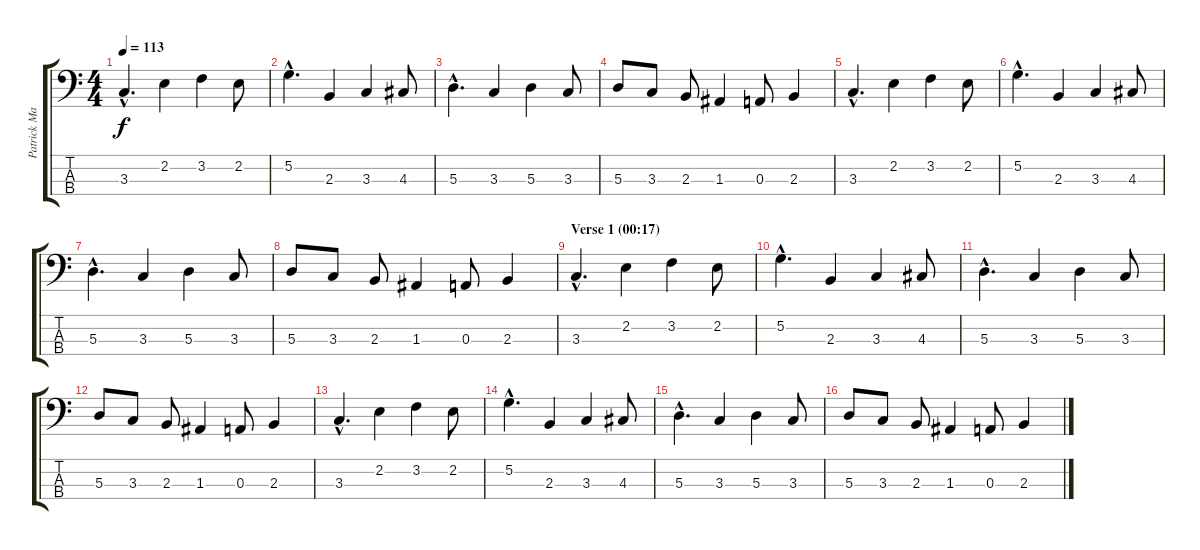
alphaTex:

\track ("Patrick Matthews" "Patrick Ma") {instrument electricbassfinger}
\staff {score tabs}
\tuning (G2 D2 A1 E1) {hide}
\ts (4 4)
\tempo 113
\clef f4
\ks c
3.3{hac}.4{d dy f instrument electricbassfinger} 2.2.4 3.2.4 2.2.8 |
5.2{hac}.4{d} 2.3.4 3.3.4 4.3.8 |
5.3{hac}.4{d} 3.3.4 5.3.4 3.3.8 |
5.3.8 3.3.8 2.3.8 1.3.4 0.3.8 2.3.4 |
3.3{hac}.4{d} 2.2.4 3.2.4 2.2.8 |
5.2{hac}.4{d} 2.3.4 3.3.4 4.3.8 |
5.3{hac}.4{d} 3.3.4 5.3.4 3.3.8 |
5.3.8 3.3.8 2.3.8 1.3.4 0.3.8 2.3.4 |
\section ("" "Verse 1 (00:17)")
3.3{hac}.4{d} 2.2.4 3.2.4 2.2.8 |
5.2{hac}.4{d} 2.3.4 3.3.4 4.3.8 |
5.3{hac}.4{d} 3.3.4 5.3.4 3.3.8 |
5.3.8 3.3.8 2.3.8 1.3.4 0.3.8 2.3.4 |
3.3{hac}.4{d} 2.2.4 3.2.4 2.2.8 |
5.2{hac}.4{d} 2.3.4 3.3.4 4.3.8 |
5.3{hac}.4{d} 3.3.4 5.3.4 3.3.8 |
5.3.8 3.3.8 2.3.8 1.3.4 0.3.8 2.3.4
